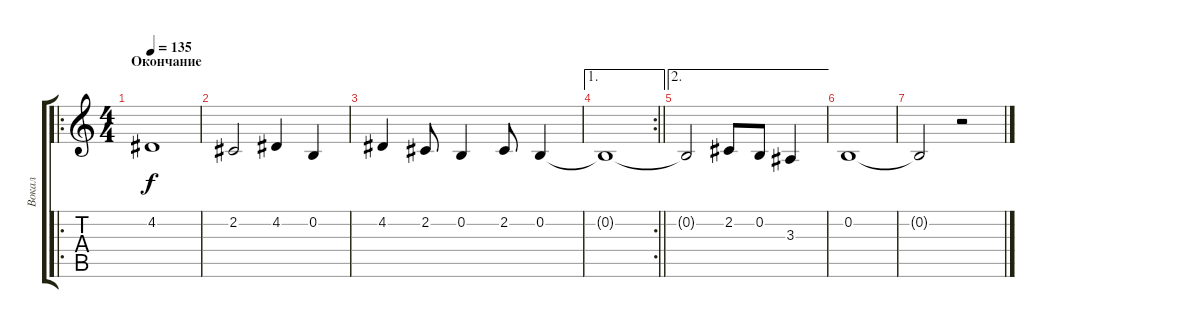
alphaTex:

\track ("Вокал" "Вокал") {instrument stringensemble1}
\staff {score tabs}
\tuning (E4 B3 G3 D3 A2 E2) {hide}
\ro
\ts (4 4)
\section ("" "Окончание")
\tempo 135
\clef g2
\ks c
4.2.1{dy f} |
2.2.2 4.2.4 0.2.4 |
4.2.4 2.2.8 0.2.4 2.2.8 0.2.4 |
\ae 1
\rc 2
\barLineRight lightlight
0.2{t}.1 |
\ae 2
0.2{t}.2 2.2.8 0.2.8 3.3.4 |
0.2.1 |
0.2{t}.2 r.2
